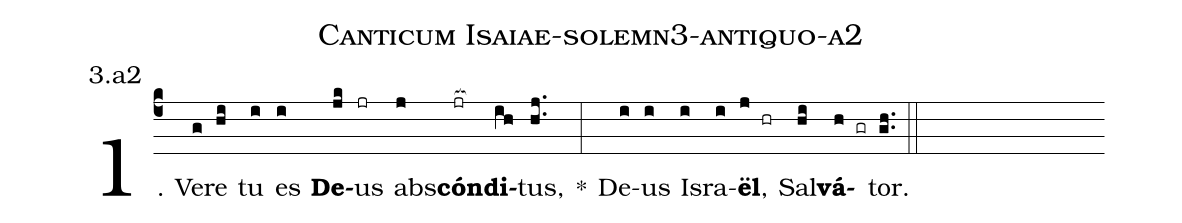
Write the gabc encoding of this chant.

name: Canticum Isaiae-solemn3-antiquo-a2;
annotation: 3.a2;
%%
(c4)1. Ve(g)re(hi) tu(i) es(i) <b>De</b>(jk)us(jr) abs(j)<b>cón</b>(jr[ocb:1{])<b>di</b>(ih[ocb:0}])tus,(hj..) *(:) De(i)us(i) Is(i)ra(i)<b>ël</b>,(j hr) Sal(hi)<b>vá</b>(h gr)tor.(gh..) (::)
